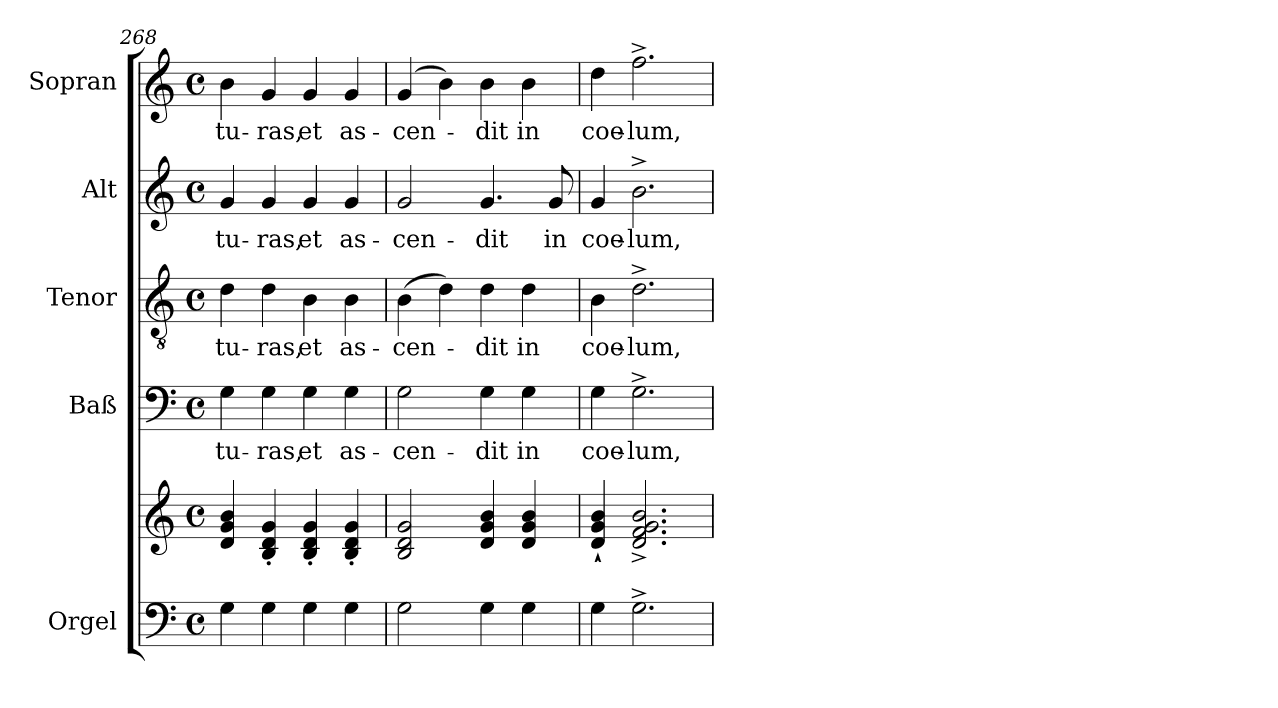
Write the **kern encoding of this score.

**kern	**kern	**kern	**text	**kern	**text	**kern	**text	**kern	**text
*part5	*part5	*part4	*part4	*part3	*part3	*part2	*part2	*part1	*part1
*staff6	*staff5	*staff4	*staff4	*staff3	*staff3	*staff2	*staff2	*staff1	*staff1
*I"Orgel	*	*I"Baß	*	*I"Tenor	*	*I"Alt	*	*I"Sopran	*
*clefF4	*clefG2	*clefF4	*	*clefGv2	*	*clefG2	*	*clefG2	*
*k[]	*k[]	*k[]	*	*k[]	*	*k[]	*	*k[]	*
*C:	*C:	*C:	*	*C:	*	*C:	*	*C:	*
*M4/4	*M4/4	*M4/4	*	*M4/4	*	*M4/4	*	*M4/4	*
*met(c)	*met(c)	*met(c)	*	*met(c)	*	*met(c)	*	*met(c)	*
=268	=268	=268	=268	=268	=268	=268	=268	=268	=268
!	!	!	!LO:LY:b	!	!LO:LY:b	!	!LO:LY:b	!	!LO:LY:b
4G\	4d/ 4g/ 4b/	4G\	-tu-	4d\	-tu-	4g/	-tu-	4b\	-tu-
!	!	!	!LO:LY:b	!	!LO:LY:b	!	!LO:LY:b	!	!LO:LY:b
4G\	4B/'< 4d/'< 4g/'<	4G\	-ras,	4d\	-ras,	4g/	-ras,	4g/	-ras,
!	!	!	!LO:LY:b	!	!LO:LY:b	!	!LO:LY:b	!	!LO:LY:b
4G\	4B/'< 4d/'< 4g/'<	4G\	et	4B\	et	4g/	et	4g/	et
!	!	!	!LO:LY:b	!	!LO:LY:b	!	!LO:LY:b	!	!LO:LY:b
4G\	4B/'< 4d/'< 4g/'<	4G\	as-	4B\	as-	4g/	as-	4g/	as-
=269	=269	=269	=269	=269	=269	=269	=269	=269	=269
!	!	!	!LO:LY:b	!	!LO:LY:b	!	!LO:LY:b	!	!LO:LY:b
2G\	2B/ 2d/ 2g/	2G\	-cen-	(>4B\	-cen-	2g/	-cen-	(4g/	-cen-
.	.	.	.	4d\)	.	.	.	4b\)	.
!	!	!	!LO:LY:b	!	!LO:LY:b	!	!LO:LY:b	!	!LO:LY:b
4G\	4d/ 4g/ 4b/	4G\	-dit	4d\	-dit	4.g/	-dit	4b\	-dit
!	!	!	!LO:LY:b	!	!LO:LY:b	!	!	!	!LO:LY:b
4G\	4d/ 4g/ 4b/	4G\	in	4d\	in	.	.	4b\	in
!	!	!	!	!	!	!	!LO:LY:b	!	!
.	.	.	.	.	.	8g/	in	.	.
=270	=270	=270	=270	=270	=270	=270	=270	=270	=270
!	!	!	!LO:LY:b	!	!LO:LY:b	!	!LO:LY:b	!	!LO:LY:b
4G\	4d/`> 4g/`> 4b/`>	4G\	coe-	4B\	coe-	4g/	coe-	4dd\	coe-
!	!	!	!LO:LY:b	!	!LO:LY:b	!	!LO:LY:b	!	!LO:LY:b
2.G^>\	2.d/^< 2.f/^< 2.g/^< 2.b/^<	2.G^>\	-lum,	2.d^>\	-lum,	2.b^>\	-lum,	2.ff^>\	-lum,
=	=	=	=	=	=	=	=	=	=
*-	*-	*-	*-	*-	*-	*-	*-	*-	*-
